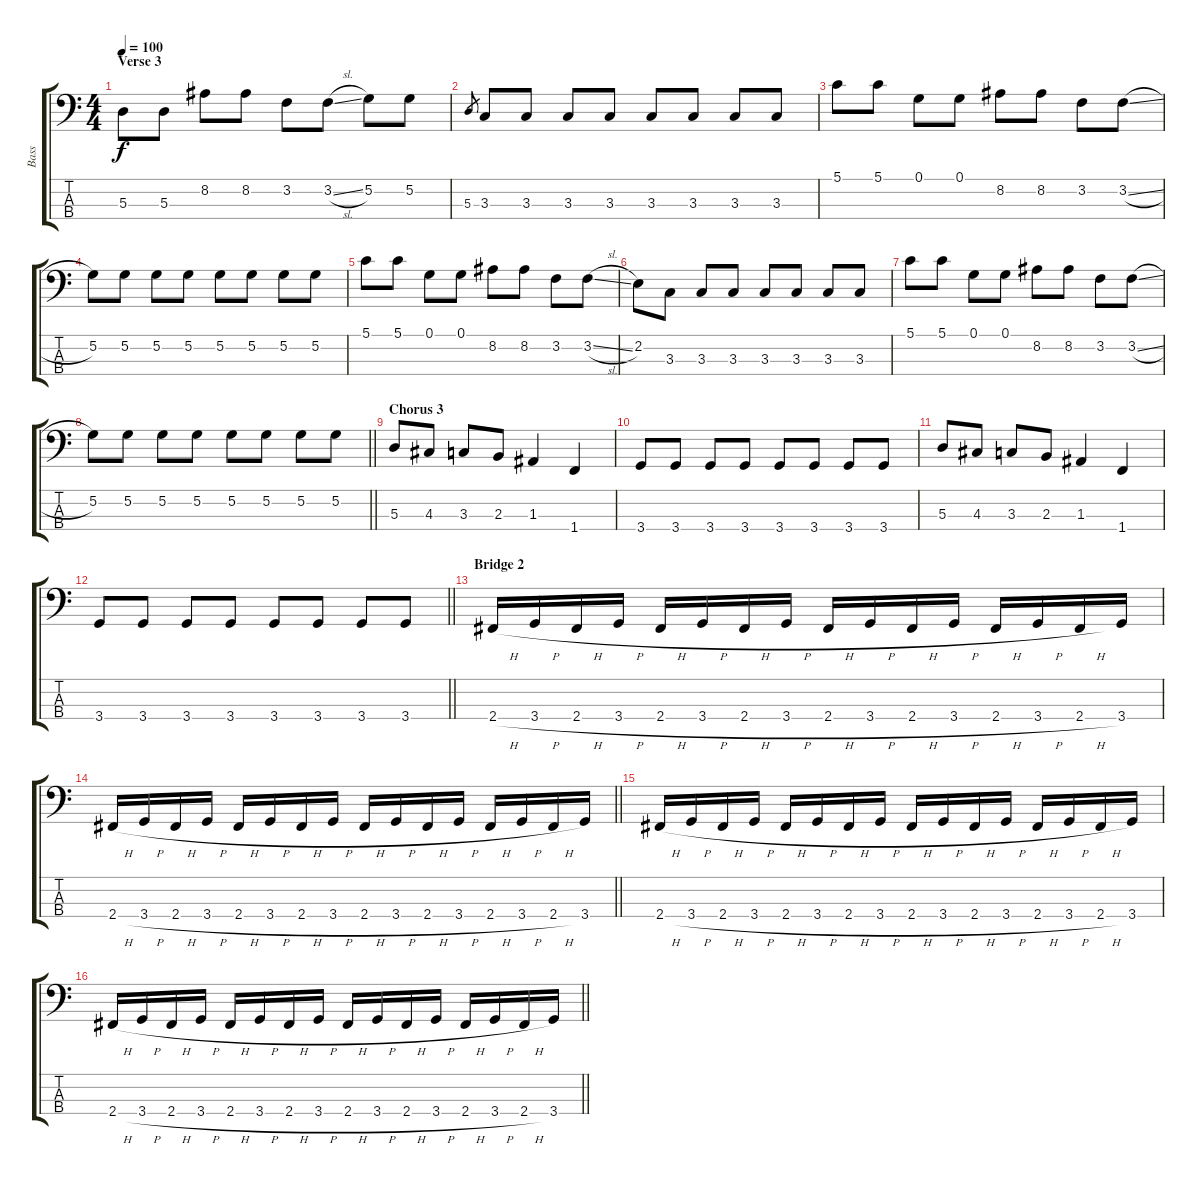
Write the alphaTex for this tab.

\track ("Bass" "Bass") {instrument electricbassfinger}
\staff {score tabs}
\tuning (G2 D2 A1 E1) {hide}
\ts (4 4)
\section ("" "Verse 3")
\tempo 100
\clef f4
\ks c
5.3.8{dy f} 5.3.8 8.2.8 8.2.8 3.2.8 3.2{sl}.8 5.2.8 5.2.8 |
5.3.8{gr} 3.3.8 3.3.8 3.3.8 3.3.8 3.3.8 3.3.8 3.3.8 3.3.8 |
5.1.8 5.1.8 0.1.8 0.1.8 8.2.8 8.2.8 3.2.8 3.2{sl}.8 |
5.2.8 5.2.8 5.2.8 5.2.8 5.2.8 5.2.8 5.2.8 5.2.8 |
5.1.8 5.1.8 0.1.8 0.1.8 8.2.8 8.2.8 3.2.8 3.2{sl}.8 |
2.2.8 3.3.8 3.3.8 3.3.8 3.3.8 3.3.8 3.3.8 3.3.8 |
5.1.8 5.1.8 0.1.8 0.1.8 8.2.8 8.2.8 3.2.8 3.2{sl}.8 |
\barLineRight lightlight
5.2.8 5.2.8 5.2.8 5.2.8 5.2.8 5.2.8 5.2.8 5.2.8 |
\section ("" "Chorus 3")
5.3.8 4.3.8 3.3.8 2.3.8 1.3.4 1.4.4 |
3.4.8 3.4.8 3.4.8 3.4.8 3.4.8 3.4.8 3.4.8 3.4.8 |
5.3.8 4.3.8 3.3.8 2.3.8 1.3.4 1.4.4 |
\barLineRight lightlight
3.4.8 3.4.8 3.4.8 3.4.8 3.4.8 3.4.8 3.4.8 3.4.8 |
\section ("" "Bridge 2")
2.4{h}.16 3.4{h}.16 2.4{h}.16 3.4{h}.16 2.4{h}.16 3.4{h}.16 2.4{h}.16 3.4{h}.16 2.4{h}.16 3.4{h}.16 2.4{h}.16 3.4{h}.16 2.4{h}.16 3.4{h}.16 2.4{h}.16 3.4.16 |
\barLineRight lightlight
2.4{h}.16 3.4{h}.16 2.4{h}.16 3.4{h}.16 2.4{h}.16 3.4{h}.16 2.4{h}.16 3.4{h}.16 2.4{h}.16 3.4{h}.16 2.4{h}.16 3.4{h}.16 2.4{h}.16 3.4{h}.16 2.4{h}.16 3.4.16 |
2.4{h}.16 3.4{h}.16 2.4{h}.16 3.4{h}.16 2.4{h}.16 3.4{h}.16 2.4{h}.16 3.4{h}.16 2.4{h}.16 3.4{h}.16 2.4{h}.16 3.4{h}.16 2.4{h}.16 3.4{h}.16 2.4{h}.16 3.4.16 |
\barLineRight lightlight
2.4{h}.16 3.4{h}.16 2.4{h}.16 3.4{h}.16 2.4{h}.16 3.4{h}.16 2.4{h}.16 3.4{h}.16 2.4{h}.16 3.4{h}.16 2.4{h}.16 3.4{h}.16 2.4{h}.16 3.4{h}.16 2.4{h}.16 3.4.16
